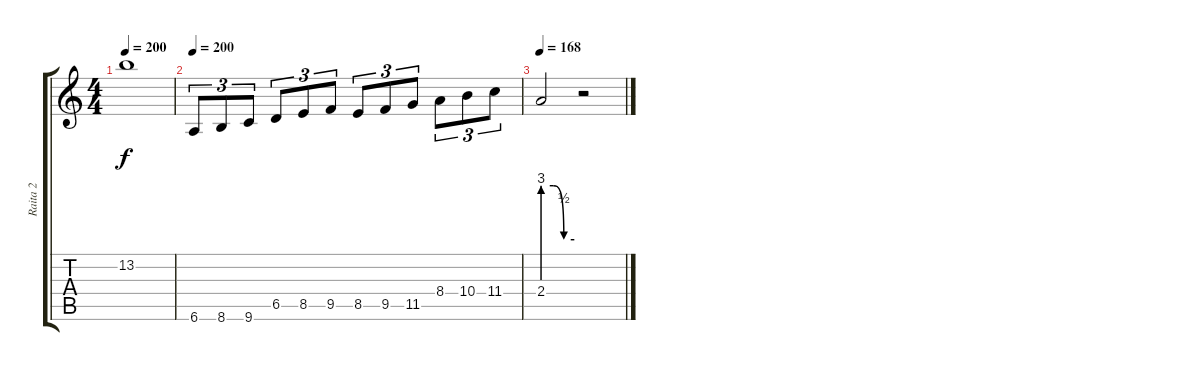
\track ("Raita 2" "Raita 2") {instrument distortionguitar}
\staff {score tabs}
\tuning (Eb4 Bb3 Gb3 Db3 Ab2 Eb2) {hide}
\ts (4 4)
\tempo 200
\clef g2
\ks c
13.2.1{dy f} |
\tempo 200
6.6.8{tu (3 2)} 8.6.8{tu (3 2)} 9.6.8{tu (3 2)} 6.5.8{tu (3 2)} 8.5.8{tu (3 2)} 9.5.8{tu (3 2)} 8.5.8{tu (3 2)} 9.5.8{tu (3 2)} 11.5.8{tu (3 2)} 8.4.8{tu (3 2)} 10.4.8{tu (3 2)} 11.4.8{tu (3 2)} |
\tempo 168
2.4{be (custom 0 12 20 12 40 2 60 2)}.2 r.2
